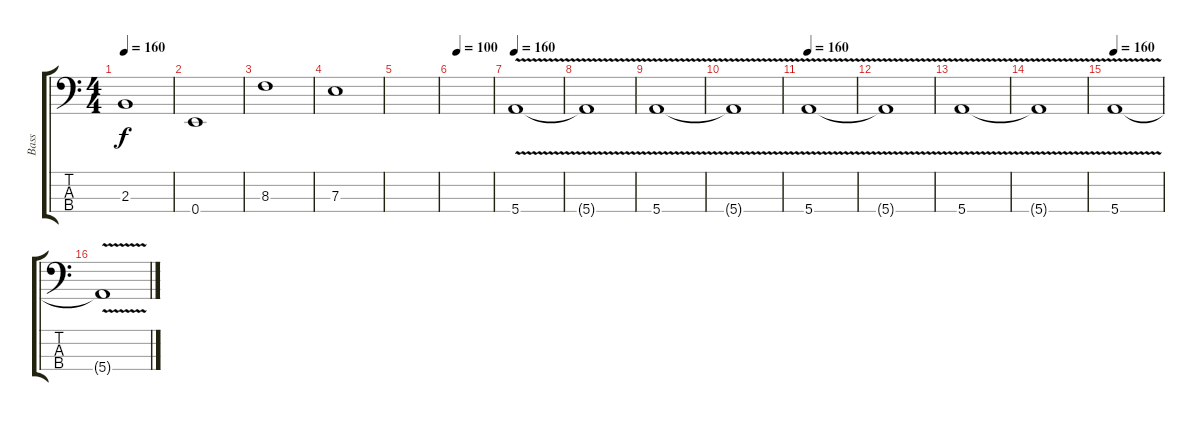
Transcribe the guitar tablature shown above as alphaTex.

\track ("Bass" "Bass") {instrument electricbassfinger}
\staff {score tabs}
\tuning (G2 D2 A1 E1) {hide}
\ts (4 4)
\tempo 160
\clef f4
\ks c
2.3.1{dy f} |
0.4.1 |
8.3.1 |
7.3.1 |
|
\tempo (100 0.125)
|
\tempo 160
5.4{v}.1 |
5.4{t}.1 |
5.4{v}.1 |
5.4{t}.1 |
\tempo 160
5.4{v}.1 |
5.4{t}.1 |
5.4{v}.1 |
5.4{t}.1 |
\tempo 160
5.4{v}.1 |
5.4{t}.1
